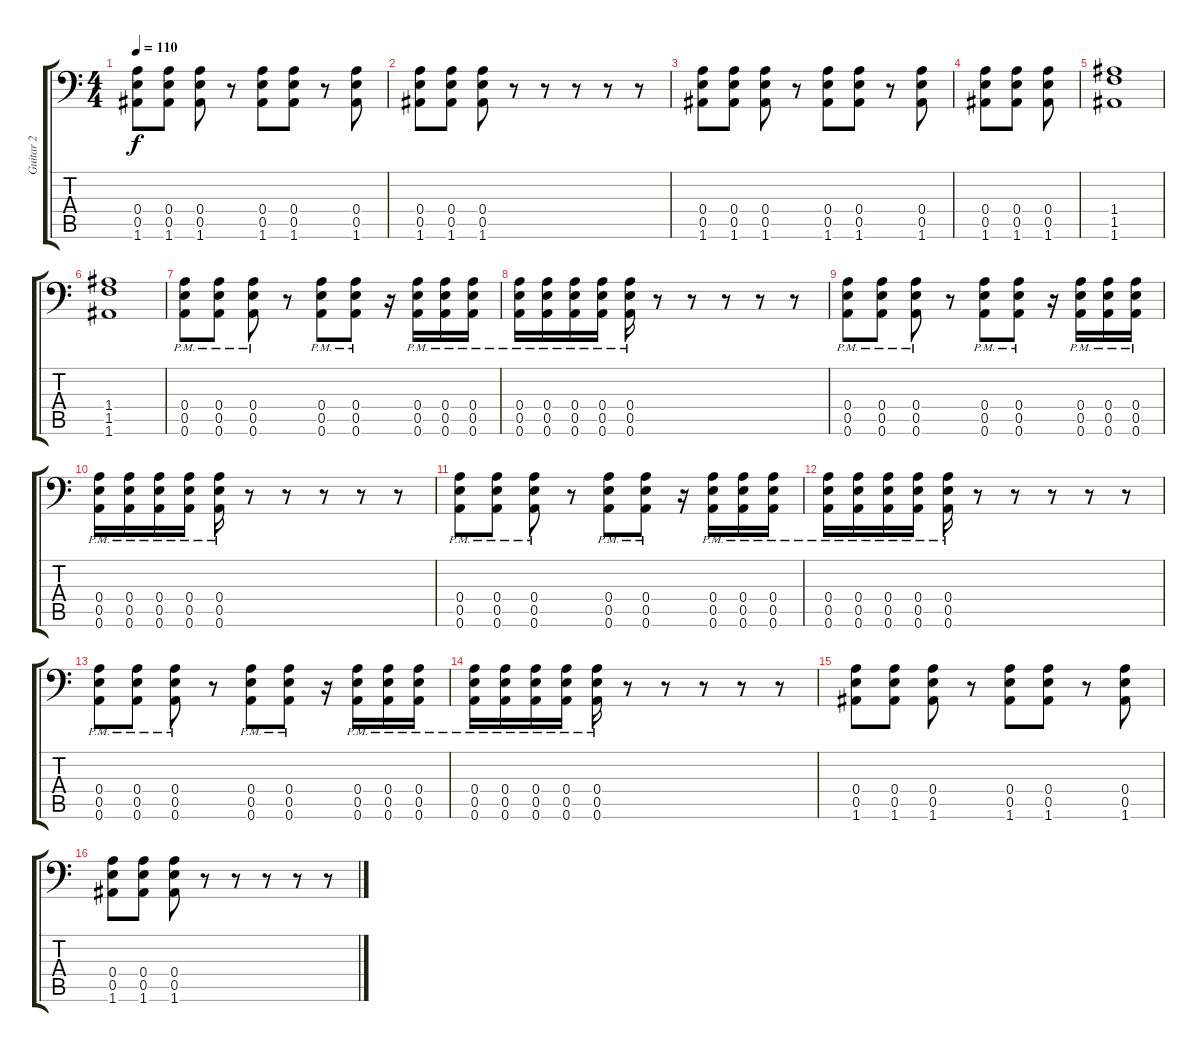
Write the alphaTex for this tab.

\track ("Guitar 2" "Guitar 2") {instrument distortionguitar}
\staff {score tabs}
\tuning (B3 Gb3 D3 A2 E2 A1) {hide}
\ts (4 4)
\tempo 110
\clef f4
\ks c
(0.4 0.5 1.6).8{dy f} (0.4 0.5 1.6).8 (0.4 0.5 1.6).8 r.8 (0.4 0.5 1.6).8 (0.4 0.5 1.6).8 r.8 (0.4 0.5 1.6).8 |
(0.4 0.5 1.6).8 (0.4 0.5 1.6).8 (0.4 0.5 1.6).8 r.8 r.8 r.8 r.8 r.8 |
(0.4 0.5 1.6).8 (0.4 0.5 1.6).8 (0.4 0.5 1.6).8 r.8 (0.4 0.5 1.6).8 (0.4 0.5 1.6).8 r.8 (0.4 0.5 1.6).8 |
(0.4 0.5 1.6).8 (0.4 0.5 1.6).8 (0.4 0.5 1.6).8 |
(1.4 1.5 1.6).1 |
(1.4 1.5 1.6).1 |
(0.4 0.5 0.6{pm}).8 (0.4 0.5 0.6{pm}).8 (0.4 0.5 0.6{pm}).8 r.8 (0.4 0.5 0.6{pm}).8 (0.4 0.5 0.6{pm}).8 r.16 (0.4 0.5 0.6{pm}).16 (0.4 0.5 0.6{pm}).16 (0.4 0.5 0.6{pm}).16 |
(0.4 0.5 0.6{pm}).16 (0.4 0.5 0.6{pm}).16 (0.4 0.5 0.6{pm}).16 (0.4 0.5 0.6{pm}).16 (0.4 0.5 0.6{pm}).16 r.8 r.8 r.8 r.8 r.8 |
(0.4 0.5 0.6{pm}).8 (0.4 0.5 0.6{pm}).8 (0.4 0.5 0.6{pm}).8 r.8 (0.4 0.5 0.6{pm}).8 (0.4 0.5 0.6{pm}).8 r.16 (0.4 0.5 0.6{pm}).16 (0.4 0.5 0.6{pm}).16 (0.4 0.5 0.6{pm}).16 |
(0.4 0.5 0.6{pm}).16 (0.4 0.5 0.6{pm}).16 (0.4 0.5 0.6{pm}).16 (0.4 0.5 0.6{pm}).16 (0.4 0.5 0.6{pm}).16 r.8 r.8 r.8 r.8 r.8 |
(0.4 0.5 0.6{pm}).8 (0.4 0.5 0.6{pm}).8 (0.4 0.5 0.6{pm}).8 r.8 (0.4 0.5 0.6{pm}).8 (0.4 0.5 0.6{pm}).8 r.16 (0.4 0.5 0.6{pm}).16 (0.4 0.5 0.6{pm}).16 (0.4 0.5 0.6{pm}).16 |
(0.4 0.5 0.6{pm}).16 (0.4 0.5 0.6{pm}).16 (0.4 0.5 0.6{pm}).16 (0.4 0.5 0.6{pm}).16 (0.4 0.5 0.6{pm}).16 r.8 r.8 r.8 r.8 r.8 |
(0.4 0.5 0.6{pm}).8 (0.4 0.5 0.6{pm}).8 (0.4 0.5 0.6{pm}).8 r.8 (0.4 0.5 0.6{pm}).8 (0.4 0.5 0.6{pm}).8 r.16 (0.4 0.5 0.6{pm}).16 (0.4 0.5 0.6{pm}).16 (0.4 0.5 0.6{pm}).16 |
(0.4 0.5 0.6{pm}).16 (0.4 0.5 0.6{pm}).16 (0.4 0.5 0.6{pm}).16 (0.4 0.5 0.6{pm}).16 (0.4 0.5 0.6{pm}).16 r.8 r.8 r.8 r.8 r.8 |
(0.4 0.5 1.6).8 (0.4 0.5 1.6).8 (0.4 0.5 1.6).8 r.8 (0.4 0.5 1.6).8 (0.4 0.5 1.6).8 r.8 (0.4 0.5 1.6).8 |
(0.4 0.5 1.6).8 (0.4 0.5 1.6).8 (0.4 0.5 1.6).8 r.8 r.8 r.8 r.8 r.8
